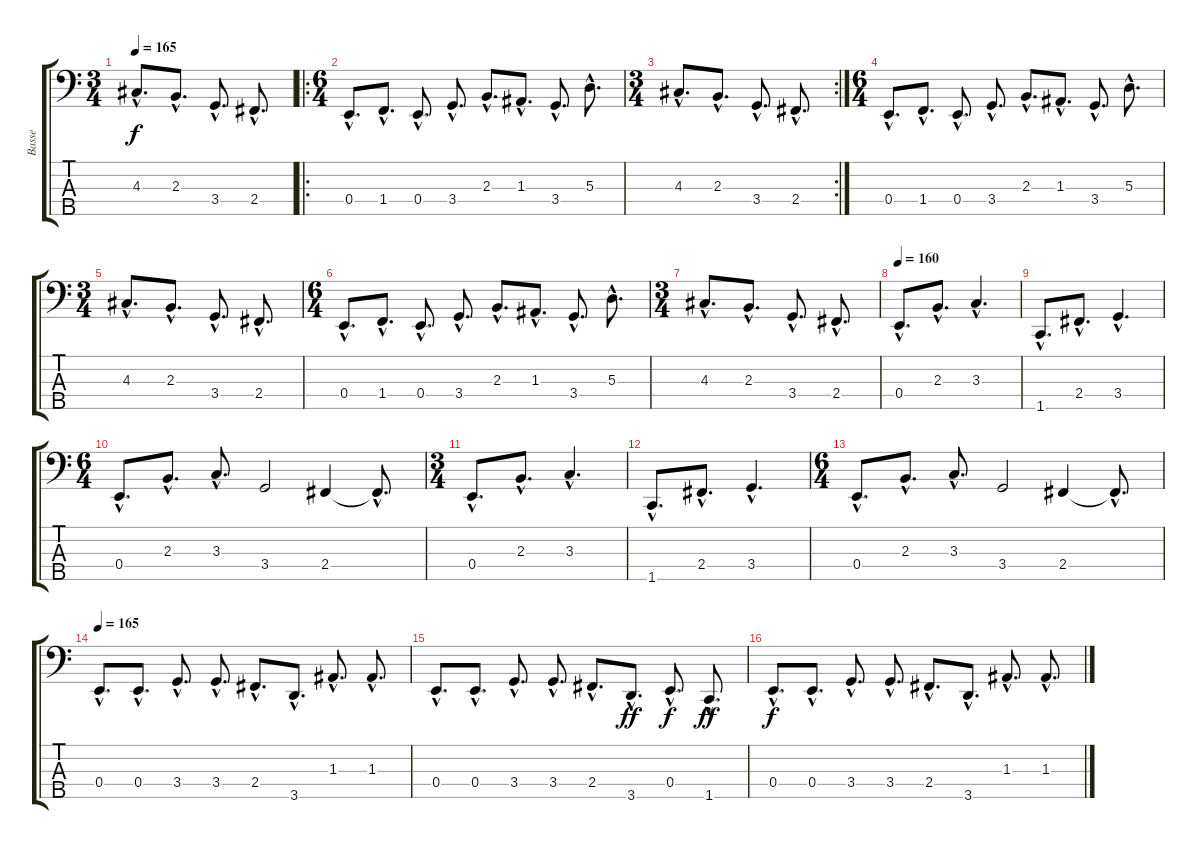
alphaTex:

\track ("Basse" "Basse") {instrument electricbassfinger}
\staff {score tabs}
\tuning (G2 D2 A1 E1 B0) {hide}
\ts (3 4)
\tempo 165
\clef f4
\ks c
4.3{hac}.8{d dy f} 2.3{hac}.8{d} 3.4{hac}.8{d} 2.4{hac}.8{d} |
\ro
\ts (6 4)
0.4{hac}.8{d} 1.4{hac}.8{d} 0.4{hac}.8{d} 3.4{hac}.8{d} 2.3{hac}.8{d} 1.3{hac}.8{d} 3.4{hac}.8{d} 5.3{hac}.8{d} |
\rc 2
\ts (3 4)
4.3{hac}.8{d} 2.3{hac}.8{d} 3.4{hac}.8{d} 2.4{hac}.8{d} |
\ts (6 4)
0.4{hac}.8{d} 1.4{hac}.8{d} 0.4{hac}.8{d} 3.4{hac}.8{d} 2.3{hac}.8{d} 1.3{hac}.8{d} 3.4{hac}.8{d} 5.3{hac}.8{d} |
\ts (3 4)
4.3{hac}.8{d} 2.3{hac}.8{d} 3.4{hac}.8{d} 2.4{hac}.8{d} |
\ts (6 4)
0.4{hac}.8{d} 1.4{hac}.8{d} 0.4{hac}.8{d} 3.4{hac}.8{d} 2.3{hac}.8{d} 1.3{hac}.8{d} 3.4{hac}.8{d} 5.3{hac}.8{d} |
\ts (3 4)
4.3{hac}.8{d} 2.3{hac}.8{d} 3.4{hac}.8{d} 2.4{hac}.8{d} |
\tempo 160
0.4{hac}.8{d} 2.3{hac}.8{d} 3.3{hac}.4{d} |
1.5{hac}.8{d} 2.4{hac}.8{d} 3.4{hac}.4{d} |
\ts (6 4)
0.4{hac}.8{d} 2.3{hac}.8{d} 3.3{hac}.8{d} 3.4.2 2.4.4 2.4{hac t}.8{d} |
\ts (3 4)
0.4{hac}.8{d} 2.3{hac}.8{d} 3.3{hac}.4{d} |
1.5{hac}.8{d} 2.4{hac}.8{d} 3.4{hac}.4{d} |
\ts (6 4)
0.4{hac}.8{d} 2.3{hac}.8{d} 3.3{hac}.8{d} 3.4.2 2.4.4 2.4{hac t}.8{d} |
\tempo 165
0.4{hac}.8{d} 0.4{hac}.8{d} 3.4{hac}.8{d} 3.4{hac}.8{d} 2.4{hac}.8{d} 3.5{hac}.8{d} 1.3{hac}.8{d} 1.3{hac}.8{d} |
0.4{hac}.8{d} 0.4{hac}.8{d} 3.4{hac}.8{d} 3.4{hac}.8{d} 2.4{hac}.8{d} 3.5{hac}.8{d dy ff} 0.4{hac}.8{d dy f} 1.5{hac}.8{d dy ff} |
0.4{hac}.8{d dy f} 0.4{hac}.8{d} 3.4{hac}.8{d} 3.4{hac}.8{d} 2.4{hac}.8{d} 3.5{hac}.8{d} 1.3{hac}.8{d} 1.3{hac}.8{d}
